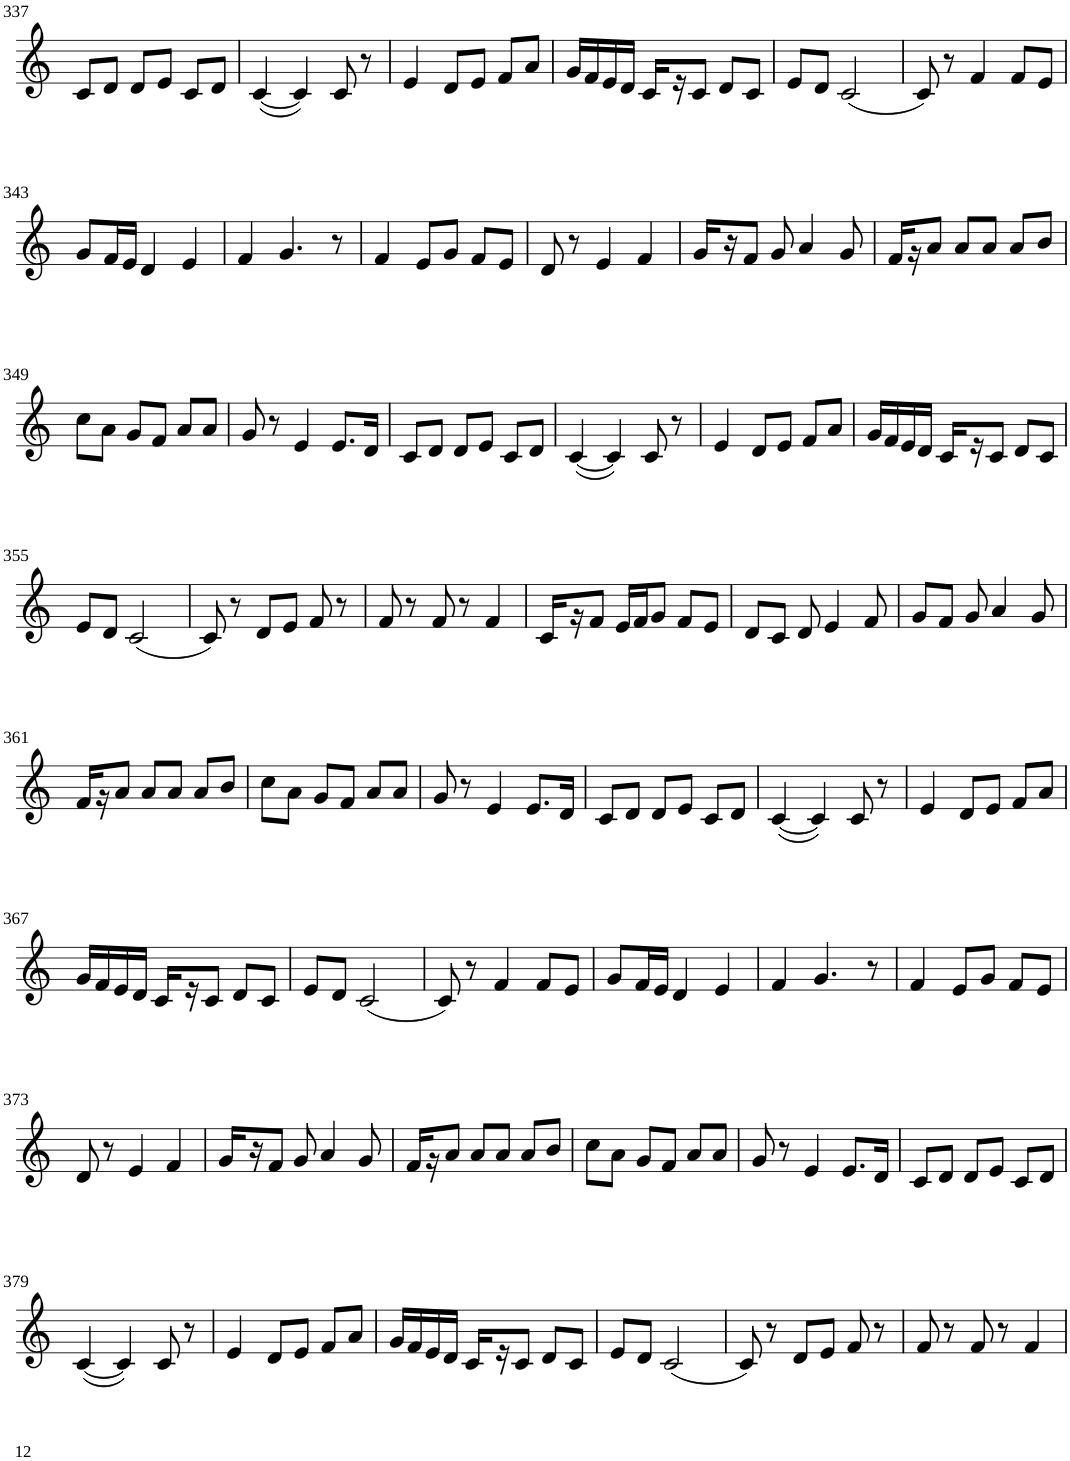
**kern
*part1
*staff1
*I"Violin
!!LO:PB:g=z
*clefG2
*k[]
*M3/4
=337
8c/L
8d/J
8d/L
8e/J
8c/L
8d/J
=338
([4c/
4c/])
8c/
8r
=339
4e/
8d/L
8e/J
8f/L
8a/J
=340
16g/LL
16f/
16e/
16d/JJ
16c/LL
16r
8c/J
8d/L
8c/J
=341
8e/L
8d/J
(2c/
=342
8c/)
8r
4f/
8f/L
8e/J
!!LO:LB:g=z
=343
8g/L
16f/L
16e/JJ
4d/
4e/
=344
4f/
4.g/
8r
=345
4f/
8e/L
8g/J
8f/L
8e/J
=346
8d/
8r
4e/
4f/
=347
16g/LL
16r
8f/J
8g/
4a/
8g/
=348
16f/LL
16r
8a/J
8a/L
8a/J
8a/L
8b/J
!!LO:LB:g=z
=349
8cc\L
8a\J
8g/L
8f/J
8a/L
8a/J
=350
8g/
8r
4e/
8.e/L
16d/Jk
=351
8c/L
8d/J
8d/L
8e/J
8c/L
8d/J
=352
([4c/
4c/])
8c/
8r
=353
4e/
8d/L
8e/J
8f/L
8a/J
=354
16g/LL
16f/
16e/
16d/JJ
16c/LL
16r
8c/J
8d/L
8c/J
!!LO:LB:g=z
=355
8e/L
8d/J
(2c/
=356
8c/)
8r
8d/L
8e/J
8f/
8r
=357
8f/
8r
8f/
8r
4f/
=358
16c/LL
16r
8f/J
16e/LL
16f/J
8g/J
8f/L
8e/J
=359
8d/L
8c/J
8d/
4e/
8f/
=360
8g/L
8f/J
8g/
4a/
8g/
!!LO:LB:g=z
=361
16f/LL
16r
8a/J
8a/L
8a/J
8a/L
8b/J
=362
8cc\L
8a\J
8g/L
8f/J
8a/L
8a/J
=363
8g/
8r
4e/
8.e/L
16d/Jk
=364
8c/L
8d/J
8d/L
8e/J
8c/L
8d/J
=365
([4c/
4c/])
8c/
8r
=366
4e/
8d/L
8e/J
8f/L
8a/J
!!LO:LB:g=z
=367
16g/LL
16f/
16e/
16d/JJ
16c/LL
16r
8c/J
8d/L
8c/J
=368
8e/L
8d/J
(2c/
=369
8c/)
8r
4f/
8f/L
8e/J
=370
8g/L
16f/L
16e/JJ
4d/
4e/
=371
4f/
4.g/
8r
=372
4f/
8e/L
8g/J
8f/L
8e/J
!!LO:LB:g=z
=373
8d/
8r
4e/
4f/
=374
16g/LL
16r
8f/J
8g/
4a/
8g/
=375
16f/LL
16r
8a/J
8a/L
8a/J
8a/L
8b/J
=376
8cc\L
8a\J
8g/L
8f/J
8a/L
8a/J
=377
8g/
8r
4e/
8.e/L
16d/Jk
=378
8c/L
8d/J
8d/L
8e/J
8c/L
8d/J
!!LO:LB:g=z
=379
([4c/
4c/])
8c/
8r
=380
4e/
8d/L
8e/J
8f/L
8a/J
=381
16g/LL
16f/
16e/
16d/JJ
16c/LL
16r
8c/J
8d/L
8c/J
=382
8e/L
8d/J
(2c/
=383
8c/)
8r
8d/L
8e/J
8f/
8r
=384
8f/
8r
8f/
8r
4f/
=
*-
